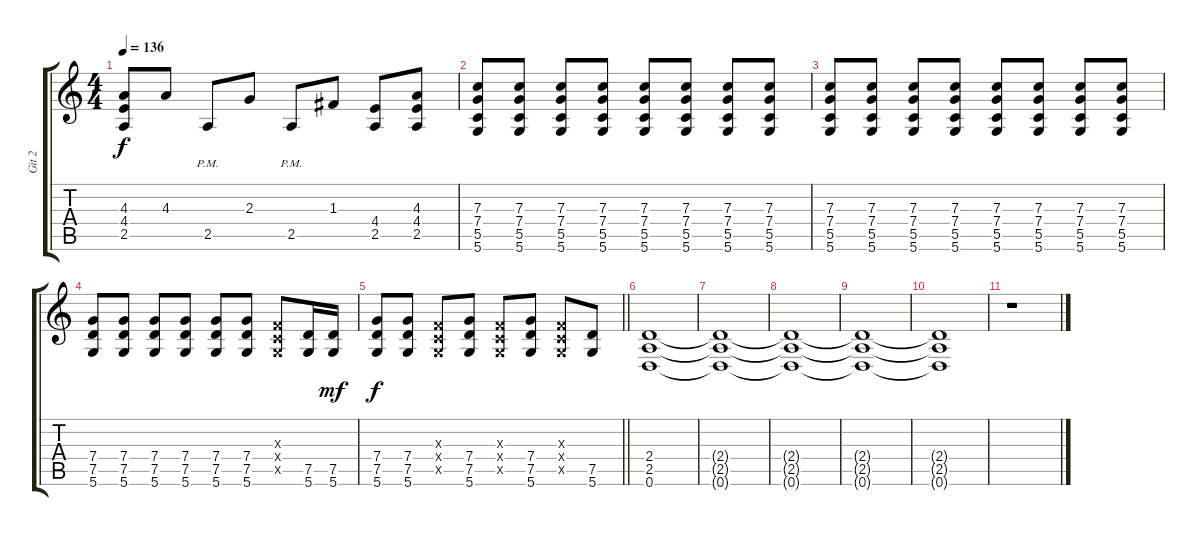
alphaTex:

\track ("Git 2" "Git 2") {instrument distortionguitar}
\staff {score tabs}
\tuning (D4 A3 F3 C3 G2 D2) {hide}
\ts (4 4)
\tempo 136
\clef g2
\ks c
(4.3 4.4 2.5).8{dy f} 4.3.8 2.5{pm}.8 2.3.8 2.5{pm}.8 1.3.8 (4.4 2.5).8 (4.3 4.4 2.5).8 |
(7.3 7.4 5.5 5.6).8 (7.3 7.4 5.5 5.6).8 (7.3 7.4 5.5 5.6).8 (7.3 7.4 5.5 5.6).8 (7.3 7.4 5.5 5.6).8 (7.3 7.4 5.5 5.6).8 (7.3 7.4 5.5 5.6).8 (7.3 7.4 5.5 5.6).8 |
(7.3 7.4 5.5 5.6).8 (7.3 7.4 5.5 5.6).8 (7.3 7.4 5.5 5.6).8 (7.3 7.4 5.5 5.6).8 (7.3 7.4 5.5 5.6).8 (7.3 7.4 5.5 5.6).8 (7.3 7.4 5.5 5.6).8 (7.3 7.4 5.5 5.6).8 |
(7.4 7.5 5.6).8 (7.4 7.5 5.6).8 (7.4 7.5 5.6).8 (7.4 7.5 5.6).8 (7.4 7.5 5.6).8 (7.4 7.5 5.6).8 (0.3{x} 0.4{x} 0.5{x}).8 (7.5 5.6).16 (7.5 5.6).16{dy mf} |
\barLineRight lightlight
(7.4 7.5 5.6).8{dy f} (7.4 7.5 5.6).8 (0.3{x} 0.4{x} 0.5{x}).8 (7.4 7.5 5.6).8 (0.3{x} 0.4{x} 0.5{x}).8 (7.4 7.5 5.6).8 (0.3{x} 0.4{x} 0.5{x}).8 (7.5 5.6).8 |
(2.4 2.5 0.6).1 |
(2.4{t} 2.5{t} 0.6{t}).1 |
(2.4{t} 2.5{t} 0.6{t}).1 |
(2.4{t} 2.5{t} 0.6{t}).1 |
(2.4{t} 2.5{t} 0.6{t}).1 |
r.1
